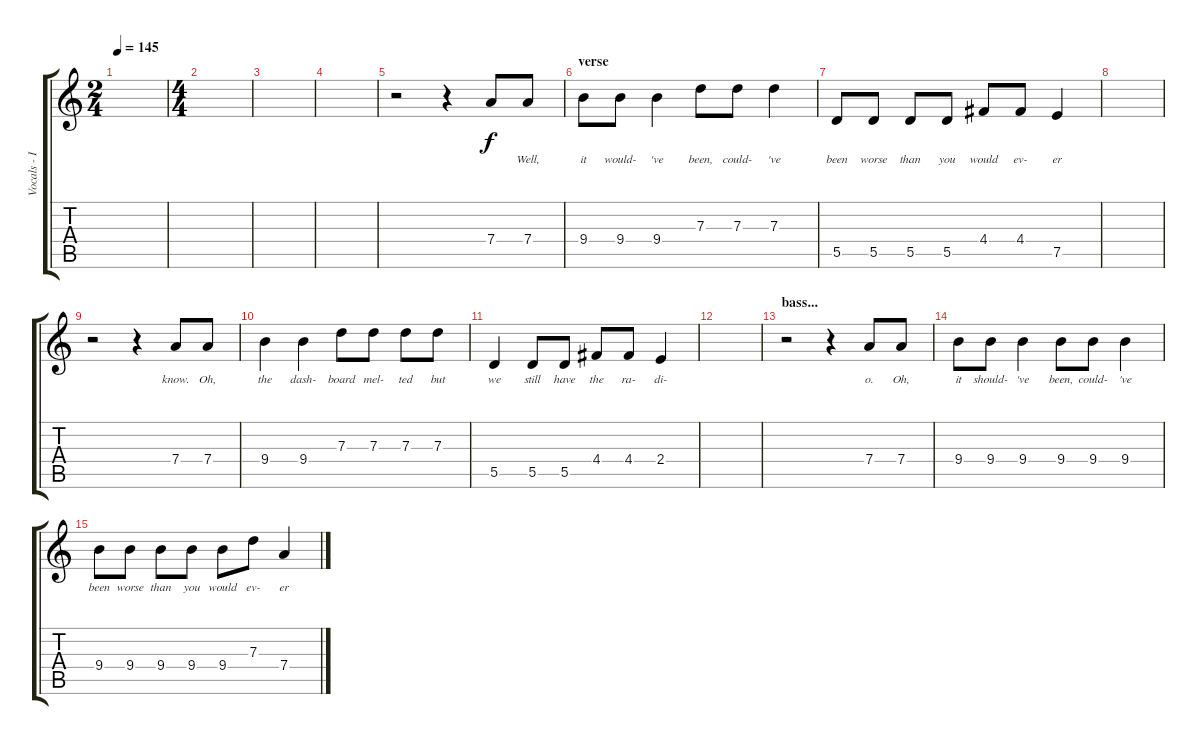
\track ("Vocals - Isaac Brock" "Vocals - I") {instrument electricguitarjazz}
\staff {score tabs}
\tuning (E4 B3 G3 D3 A2 E2) {hide}
\ts (2 4)
\tempo 145
\clef g2
\ks c
|
\ts (4 4)
|
|
|
r.2 r.4 7.4.8{lyrics (0 "") lyrics (1 "") lyrics (2 "") lyrics (3 "") lyrics (4 "")} 7.4.8{lyrics (0 "Well,") lyrics (1 "") lyrics (2 "") lyrics (3 "") lyrics (4 "")} |
\section ("" "verse")
9.4.8{lyrics (0 "it") lyrics (1 "") lyrics (2 "") lyrics (3 "") lyrics (4 "")} 9.4.8{lyrics (0 "would-") lyrics (1 "") lyrics (2 "") lyrics (3 "") lyrics (4 "")} 9.4.4{lyrics (0 "'ve") lyrics (1 "") lyrics (2 "") lyrics (3 "") lyrics (4 "")} 7.3.8{lyrics (0 "been,") lyrics (1 "") lyrics (2 "") lyrics (3 "") lyrics (4 "")} 7.3.8{lyrics (0 "could-") lyrics (1 "") lyrics (2 "") lyrics (3 "") lyrics (4 "")} 7.3.4{lyrics (0 "'ve") lyrics (1 "") lyrics (2 "") lyrics (3 "") lyrics (4 "")} |
5.5.8{lyrics (0 "been") lyrics (1 "") lyrics (2 "") lyrics (3 "") lyrics (4 "")} 5.5.8{lyrics (0 "worse") lyrics (1 "") lyrics (2 "") lyrics (3 "") lyrics (4 "")} 5.5.8{lyrics (0 "than") lyrics (1 "") lyrics (2 "") lyrics (3 "") lyrics (4 "")} 5.5.8{lyrics (0 "you") lyrics (1 "") lyrics (2 "") lyrics (3 "") lyrics (4 "")} 4.4.8{lyrics (0 "would") lyrics (1 "") lyrics (2 "") lyrics (3 "") lyrics (4 "")} 4.4.8{lyrics (0 "ev-") lyrics (1 "") lyrics (2 "") lyrics (3 "") lyrics (4 "")} 7.5.4{lyrics (0 "er") lyrics (1 "") lyrics (2 "") lyrics (3 "") lyrics (4 "")} |
|
r.2 r.4 7.4.8{lyrics (0 "know.") lyrics (1 "") lyrics (2 "") lyrics (3 "") lyrics (4 "")} 7.4.8{lyrics (0 "Oh,") lyrics (1 "") lyrics (2 "") lyrics (3 "") lyrics (4 "")} |
9.4.4{lyrics (0 "the") lyrics (1 "") lyrics (2 "") lyrics (3 "") lyrics (4 "")} 9.4.4{lyrics (0 "dash-") lyrics (1 "") lyrics (2 "") lyrics (3 "") lyrics (4 "")} 7.3.8{lyrics (0 "board") lyrics (1 "") lyrics (2 "") lyrics (3 "") lyrics (4 "")} 7.3.8{lyrics (0 "mel-") lyrics (1 "") lyrics (2 "") lyrics (3 "") lyrics (4 "")} 7.3.8{lyrics (0 "ted") lyrics (1 "") lyrics (2 "") lyrics (3 "") lyrics (4 "")} 7.3.8{lyrics (0 "but") lyrics (1 "") lyrics (2 "") lyrics (3 "") lyrics (4 "")} |
5.5.4{lyrics (0 "we") lyrics (1 "") lyrics (2 "") lyrics (3 "") lyrics (4 "")} 5.5.8{lyrics (0 "still") lyrics (1 "") lyrics (2 "") lyrics (3 "") lyrics (4 "")} 5.5.8{lyrics (0 "have") lyrics (1 "") lyrics (2 "") lyrics (3 "") lyrics (4 "")} 4.4.8{lyrics (0 "the") lyrics (1 "") lyrics (2 "") lyrics (3 "") lyrics (4 "")} 4.4.8{lyrics (0 "ra-") lyrics (1 "") lyrics (2 "") lyrics (3 "") lyrics (4 "")} 2.4.4{lyrics (0 "di-") lyrics (1 "") lyrics (2 "") lyrics (3 "") lyrics (4 "")} |
|
\section ("" "bass...")
r.2 r.4 7.4.8{lyrics (0 "o.") lyrics (1 "") lyrics (2 "") lyrics (3 "") lyrics (4 "")} 7.4.8{lyrics (0 "Oh,") lyrics (1 "") lyrics (2 "") lyrics (3 "") lyrics (4 "")} |
9.4.8{lyrics (0 "it") lyrics (1 "") lyrics (2 "") lyrics (3 "") lyrics (4 "")} 9.4.8{lyrics (0 "should-") lyrics (1 "") lyrics (2 "") lyrics (3 "") lyrics (4 "")} 9.4.4{lyrics (0 "'ve") lyrics (1 "") lyrics (2 "") lyrics (3 "") lyrics (4 "")} 9.4.8{lyrics (0 "been,") lyrics (1 "") lyrics (2 "") lyrics (3 "") lyrics (4 "")} 9.4.8{lyrics (0 "could-") lyrics (1 "") lyrics (2 "") lyrics (3 "") lyrics (4 "")} 9.4.4{lyrics (0 "'ve") lyrics (1 "") lyrics (2 "") lyrics (3 "") lyrics (4 "")} |
9.4.8{lyrics (0 "been") lyrics (1 "") lyrics (2 "") lyrics (3 "") lyrics (4 "")} 9.4.8{lyrics (0 "worse") lyrics (1 "") lyrics (2 "") lyrics (3 "") lyrics (4 "")} 9.4.8{lyrics (0 "than") lyrics (1 "") lyrics (2 "") lyrics (3 "") lyrics (4 "")} 9.4.8{lyrics (0 "you") lyrics (1 "") lyrics (2 "") lyrics (3 "") lyrics (4 "")} 9.4.8{lyrics (0 "would") lyrics (1 "") lyrics (2 "") lyrics (3 "") lyrics (4 "")} 7.3.8{lyrics (0 "ev-") lyrics (1 "") lyrics (2 "") lyrics (3 "") lyrics (4 "")} 7.4.4{lyrics (0 "er") lyrics (1 "") lyrics (2 "") lyrics (3 "") lyrics (4 "")}
